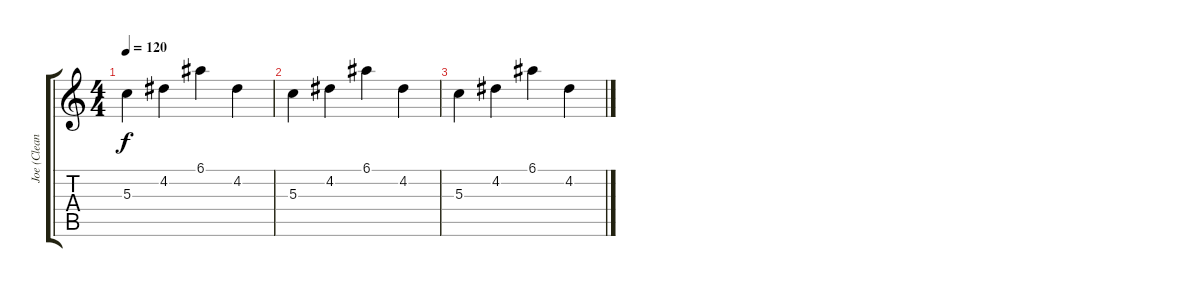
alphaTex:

\track ("Joe (Clean)" "Joe (Clean") {instrument electricguitarclean}
\staff {score tabs}
\tuning (E4 B3 G3 D3 A2 E2) {hide}
\ts (4 4)
\tempo 120
\clef g2
\ks c
5.3.4{dy f} 4.2.4 6.1.4 4.2.4 |
5.3.4 4.2.4 6.1.4 4.2.4 |
5.3.4 4.2.4 6.1.4 4.2.4
